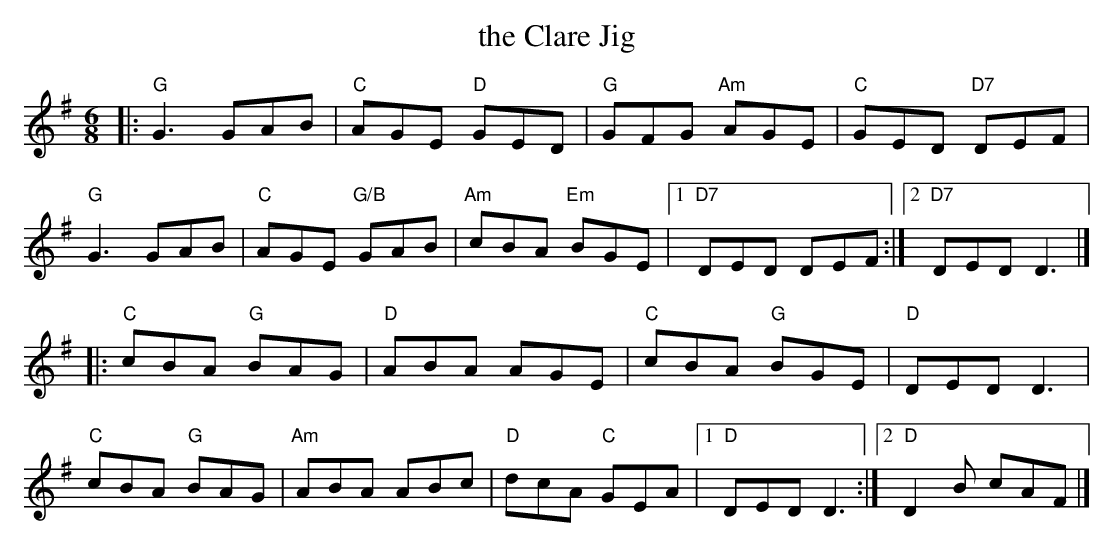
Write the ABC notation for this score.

X:1
T:the Clare Jig
M:6/8
K:G
|:\
"G"G3 GAB | "C"AGE "D"GED | "G"GFG "Am"AGE | "C"GED "D7"DEF |
"G"G3 GAB | "C"AGE "G/B"GAB | "Am"cBA "Em"BGE |[1 "D7"DED DEF :|2 "D7"DED D3 |]
|:\
"C"cBA "G"BAG | "D"ABA AGE | "C"cBA "G"BGE | "D"DED D3 |
"C"cBA "G"BAG | "Am"ABA ABc | "D"dcA "C"GEA |[1 "D"DED D3 :|2 "D"D2 B cAF |]
